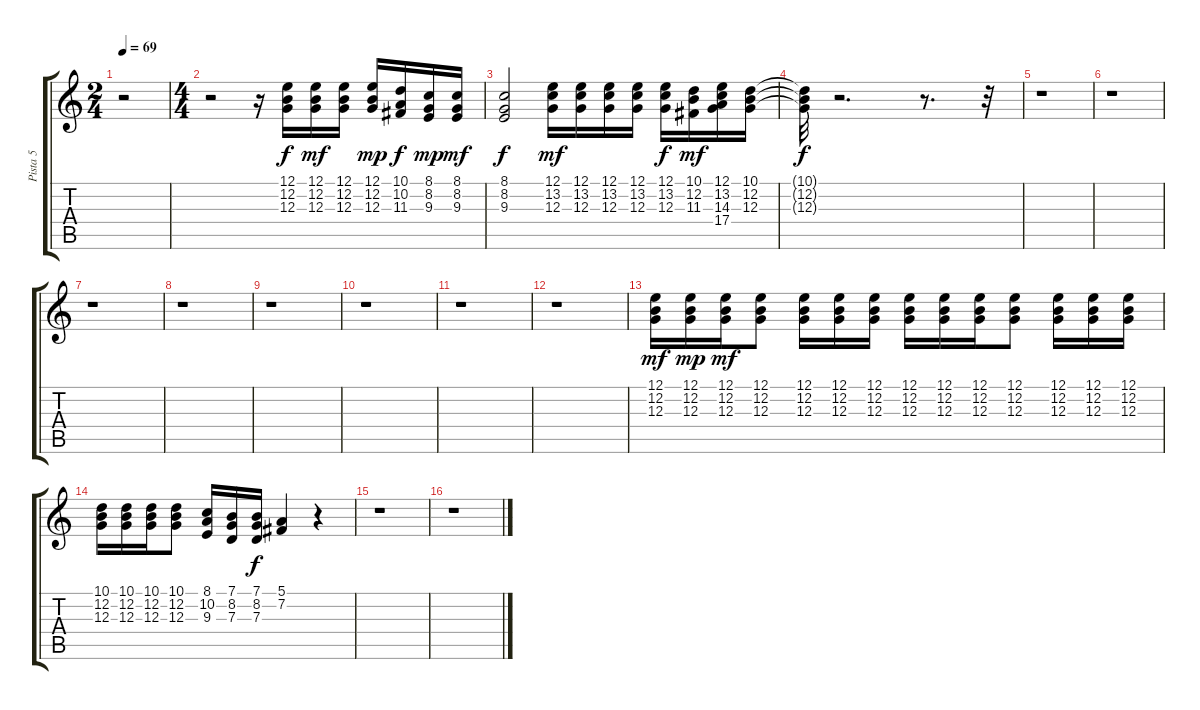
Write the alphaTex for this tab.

\track ("Pista 5" "Pista 5") {instrument electricpiano1}
\staff {score tabs}
\tuning (E4 B3 G3 D3 A2 E2) {hide}
\ts (2 4)
\tempo 69
\clef g2
\ks c
r.2{dy mp} |
\ts (4 4)
r.2 r.16 (12.1 12.2 12.3).16{dy f} (12.1 12.2 12.3).16{dy mf} (12.1 12.2 12.3).16 (12.1 12.2 12.3).16{dy mp} (10.1 10.2 11.3).16{dy f} (8.1 8.2 9.3).16{dy mp} (8.1 8.2 9.3).16{dy mf} |
(8.1 8.2 9.3).2{dy f} (12.1 13.2 12.3).16{dy mf} (12.1 13.2 12.3).16 (12.1 13.2 12.3).16 (12.1 13.2 12.3).16 (12.1 13.2 12.3).16{dy f} (10.1 12.2 11.3).16{dy mf} (12.1 13.2 14.3 17.4).16 (10.1 12.2 12.3).16 |
(10.1{t} 12.2{t} 12.3{t}).32{dy f} r.2{d} r.8{d} r.32 |
r.1 |
r.1 |
r.1 |
r.1 |
r.1 |
r.1 |
r.1 |
r.1 |
(12.1 12.2 12.3).16{dy mf} (12.1 12.2 12.3).16{dy mp} (12.1 12.2 12.3).16{dy mf} (12.1 12.2 12.3).8 (12.1 12.2 12.3).16 (12.1 12.2 12.3).16 (12.1 12.2 12.3).16 (12.1 12.2 12.3).16 (12.1 12.2 12.3).16 (12.1 12.2 12.3).16 (12.1 12.2 12.3).8 (12.1 12.2 12.3).16 (12.1 12.2 12.3).16 (12.1 12.2 12.3).16 |
(10.1 12.2 12.3).16 (10.1 12.2 12.3).16 (10.1 12.2 12.3).16 (10.1 12.2 12.3).8 (8.1 10.2 9.3).16 (7.1 8.2 7.3).16 (7.1 8.2 7.3).16{dy f} (5.1 7.2).4 r.4 |
r.1 |
r.1
